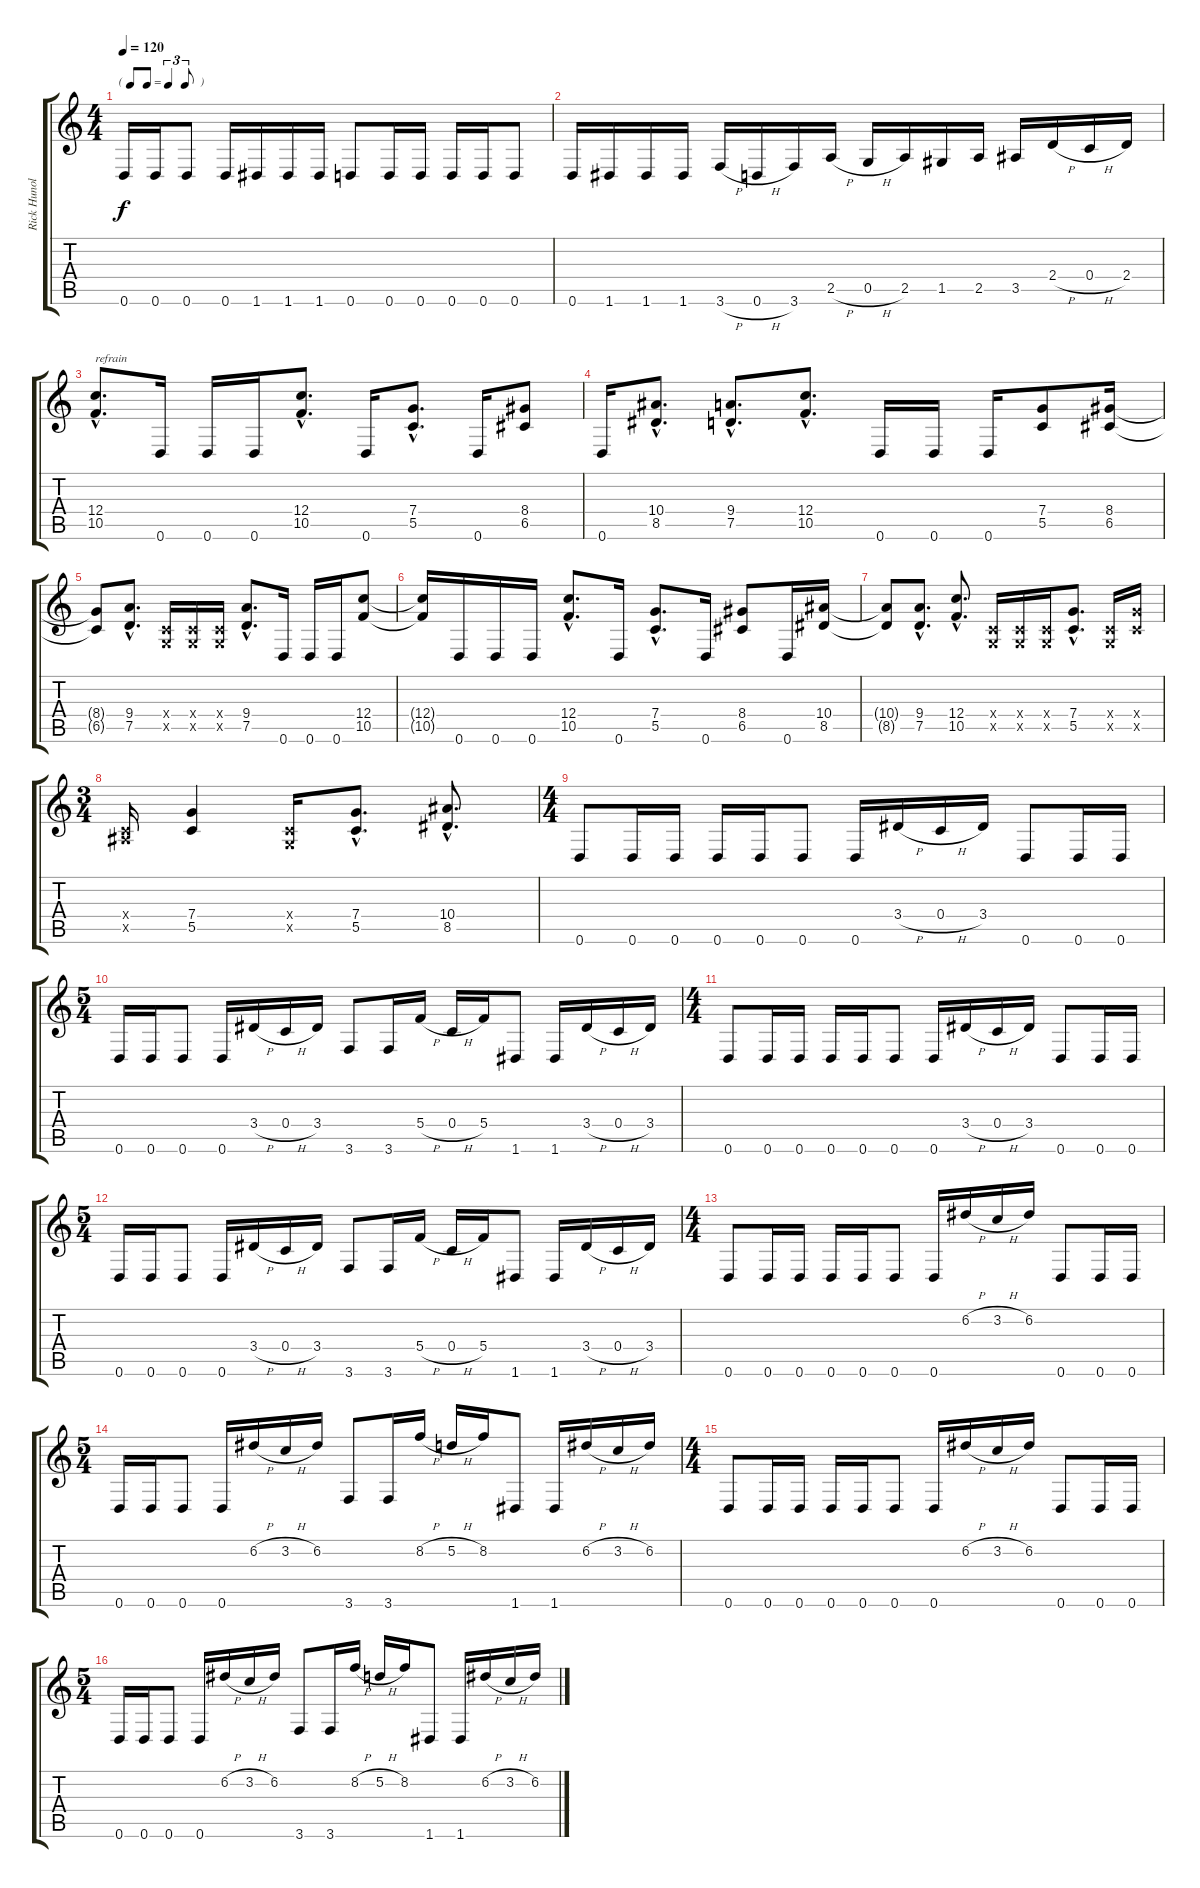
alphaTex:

\track ("Rick Hunolt" "Rick Hunol") {instrument distortionguitar}
\staff {score tabs}
\tuning (D4 A3 F3 C3 G2 D2) {hide}
\ts (4 4)
\tf triplet8th
\tempo 120
\clef g2
\ks c
0.6.16{dy f} 0.6.16 0.6.8 0.6.16 1.6.16 1.6.16 1.6.16 0.6.8 0.6.16 0.6.16 0.6.16 0.6.16 0.6.8 |
0.6.16 1.6.16 1.6.16 1.6.16 3.6{h}.16 0.6{h}.16 3.6.16 2.5{h}.16 0.5{h}.16 2.5.16 1.5.16 2.5.16 3.5.16 2.4{h}.16 0.4{h}.16 2.4.16 |
(12.4{hac} 10.5{hac}).8{d txt "refrain"} 0.6.16 0.6.16 0.6.16 (12.4{hac} 10.5{hac}).8{d} 0.6.16 (7.4{hac} 5.5{hac}).8{d} 0.6.16 (8.4 6.5).8 |
0.6.16 (10.4{hac} 8.5{hac}).8{d} (9.4{hac} 7.5{hac}).8{d} (12.4{hac} 10.5{hac}).8{d} 0.6.16 0.6.16 0.6.16 (7.4 5.5).8 (8.4 6.5).16 |
(8.4{t} 6.5{t}).8 (9.4{hac} 7.5{hac}).8{d} (0.4{x} 0.5{x}).16 (0.4{x} 0.5{x}).16 (0.4{x} 0.5{x}).16 (9.4{hac} 7.5{hac}).8{d} 0.6.16 0.6.16 0.6.16 (12.4 10.5).8 |
(12.4{t} 10.5{t}).16 0.6.16 0.6.16 0.6.16 (12.4{hac} 10.5{hac}).8{d} 0.6.16 (7.4{hac} 5.5{hac}).8{d} 0.6.16 (8.4 6.5).8 0.6.16 (10.4 8.5).16 |
(10.4{t} 8.5{t}).8 (9.4{hac} 7.5{hac}).8{d} (12.4{hac} 10.5{hac}).8{d} (0.4{x} 0.5{x}).16 (0.4{x} 0.5{x}).16 (0.4{x} 0.5{x}).16 (7.4{hac} 5.5{hac}).8{d} (0.4{x} 0.5{x}).16 (7.4{x} 5.5{x}).16 |
\ts (3 4)
(0.4{x} 3.5{x}).16 (7.4 5.5).4 (0.4{x} 0.5{x}).16 (7.4{hac} 5.5{hac}).8{d} (10.4{hac} 8.5{hac}).8{d} |
\ts (4 4)
0.6.8 0.6.16 0.6.16 0.6.16 0.6.16 0.6.8 0.6.16 3.4{h}.16 0.4{h}.16 3.4.16 0.6.8 0.6.16 0.6.16 |
\ts (5 4)
0.6.16 0.6.16 0.6.8 0.6.16 3.4{h}.16 0.4{h}.16 3.4.16 3.6.8 3.6.16 5.4{h}.16 0.4{h}.16 5.4.16 1.6.8 1.6.16 3.4{h}.16 0.4{h}.16 3.4.16 |
\ts (4 4)
0.6.8 0.6.16 0.6.16 0.6.16 0.6.16 0.6.8 0.6.16 3.4{h}.16 0.4{h}.16 3.4.16 0.6.8 0.6.16 0.6.16 |
\ts (5 4)
0.6.16 0.6.16 0.6.8 0.6.16 3.4{h}.16 0.4{h}.16 3.4.16 3.6.8 3.6.16 5.4{h}.16 0.4{h}.16 5.4.16 1.6.8 1.6.16 3.4{h}.16 0.4{h}.16 3.4.16 |
\ts (4 4)
0.6.8 0.6.16 0.6.16 0.6.16 0.6.16 0.6.8 0.6.16 6.2{h}.16 3.2{h}.16 6.2.16 0.6.8 0.6.16 0.6.16 |
\ts (5 4)
0.6.16 0.6.16 0.6.8 0.6.16 6.2{h}.16 3.2{h}.16 6.2.16 3.6.8 3.6.16 8.2{h}.16 5.2{h}.16 8.2.16 1.6.8 1.6.16 6.2{h}.16 3.2{h}.16 6.2.16 |
\ts (4 4)
0.6.8 0.6.16 0.6.16 0.6.16 0.6.16 0.6.8 0.6.16 6.2{h}.16 3.2{h}.16 6.2.16 0.6.8 0.6.16 0.6.16 |
\ts (5 4)
0.6.16 0.6.16 0.6.8 0.6.16 6.2{h}.16 3.2{h}.16 6.2.16 3.6.8 3.6.16 8.2{h}.16 5.2{h}.16 8.2.16 1.6.8 1.6.16 6.2{h}.16 3.2{h}.16 6.2.16
